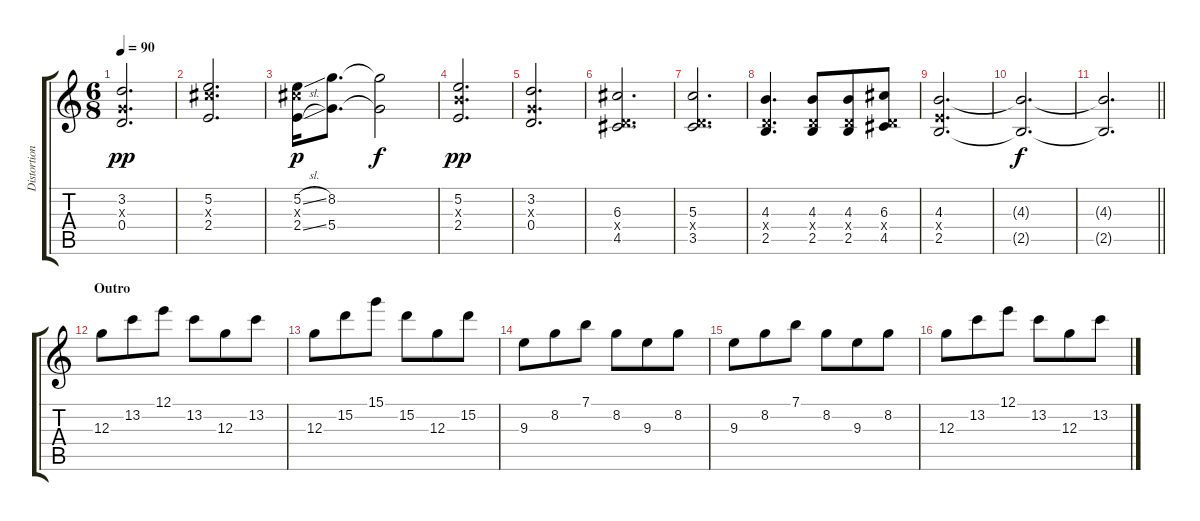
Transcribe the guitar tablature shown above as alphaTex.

\track ("Distortion" "Distortion") {instrument distortionguitar}
\staff {score tabs}
\tuning (E4 B3 G3 D3 A2 E2) {hide}
\ts (6 8)
\tempo 90
\clef g2
\ks c
(3.2 0.3{x} 0.4).2{d dy pp} |
(5.2 6.3{x} 2.4).2{d} |
(5.2{sl} 6.3{x} 2.4{sl}).16{dy p} (8.2 5.4).8{d} (8.2{t} 5.4{t}).2{dy f} |
(5.2 4.3{x} 2.4).2{d dy pp} |
(3.2 0.3{x} 0.4).2{d} |
(6.3 0.4{x} 4.5).2{d} |
(5.3 0.4{x} 3.5).2{d} |
(4.3 0.4{x} 2.5).4{d} (4.3 0.4{x} 2.5).8 (4.3 0.4{x} 2.5).8 (6.3 0.4{x} 4.5).8 |
(4.3 2.4{x} 2.5).2{d} |
(4.3{t} 2.5{t}).2{d dy f} |
\barLineRight lightlight
(4.3{t} 2.5{t}).2{d} |
\section ("" "Outro")
12.3.8{volume 8 instrument electricguitarjazz} 13.2.8 12.1.8 13.2.8 12.3.8 13.2.8 |
12.3.8 15.2.8 15.1.8 15.2.8 12.3.8 15.2.8 |
9.3.8 8.2.8 7.1.8 8.2.8 9.3.8 8.2.8 |
9.3.8 8.2.8 7.1.8 8.2.8 9.3.8 8.2.8 |
12.3.8 13.2.8 12.1.8 13.2.8 12.3.8 13.2.8
